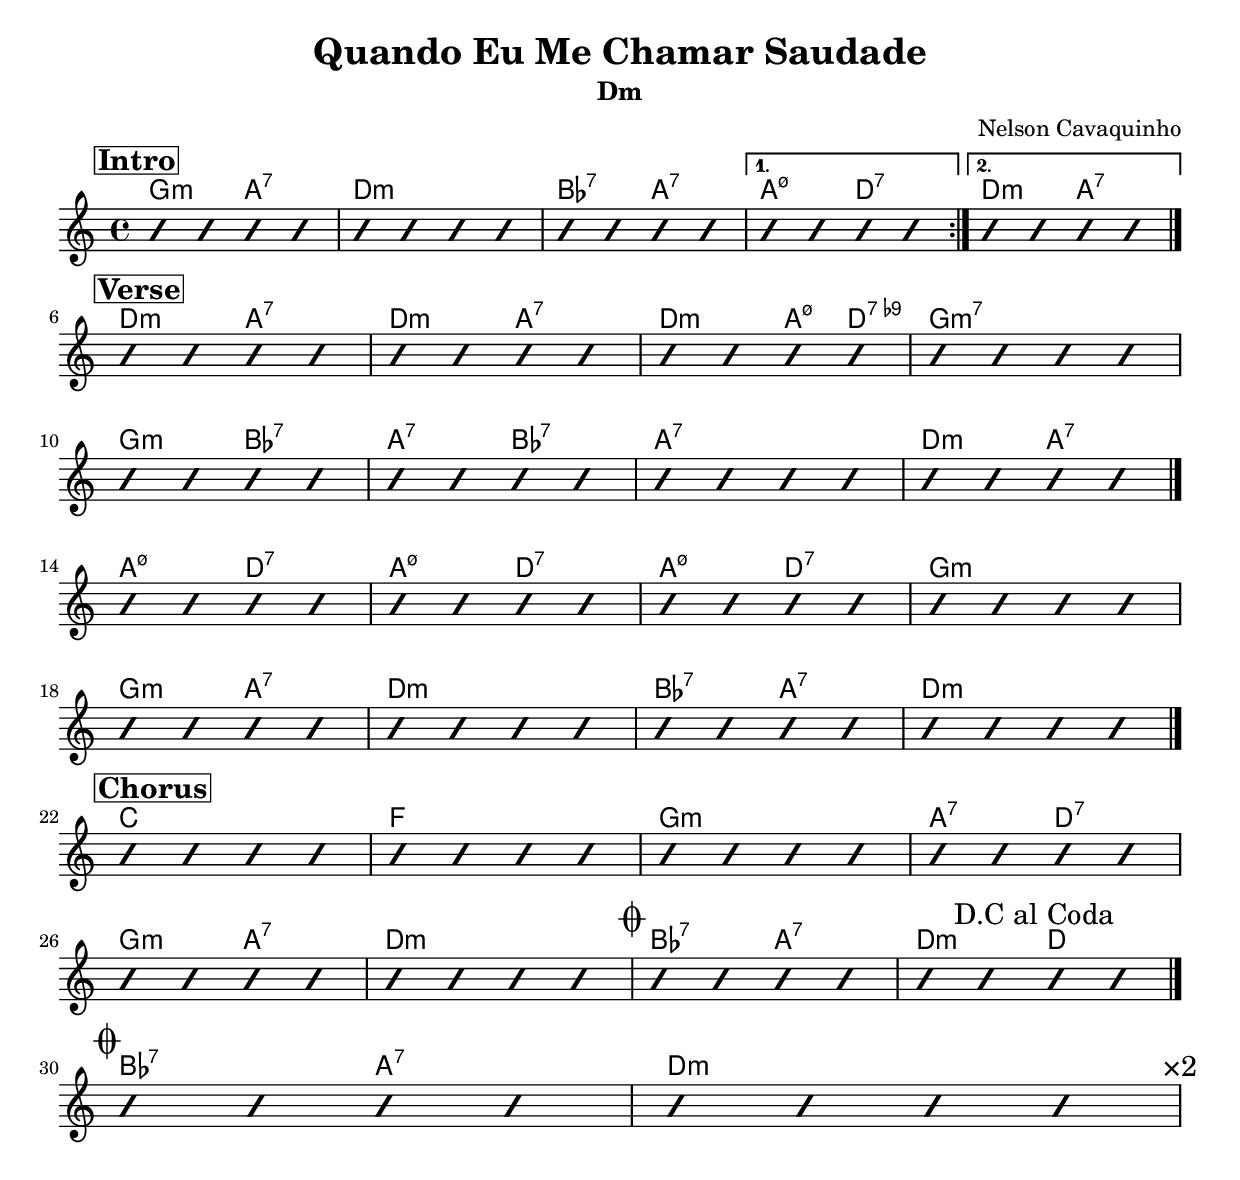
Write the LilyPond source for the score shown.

\version "2.18.2"

\include "common/definitions.ly"
title = "Quando Eu Me Chamar Saudade"
composer = "Nelson Cavaquinho"
tone = "Dm"

chordNames = \chordmode {
  g2:m     a2:7   | d1:m            | bes2:7        a2:7   | a2:m7.5- d2:7 |
                                                             d2:m     a2:7 |

  d2:m     a2:7   | d2:m     a2:7   | d2:m a4:m7.5- d4:9-  | g1:m7         |
  g2:m     bes2:7 | a2:7     bes2:7 | a1:7                 | d2:m     a2:7 |

  a2:m7.5- d2:7   | a2:m7.5- d2:7   | a2:m7.5-      d2:7   | g1:m          |
  g2:m     a2:7   | d1:m            | bes2:7        a2:7   | d1:m          |

  c1              | f1              | g1:m                 | a2:7     d2:7 |
  g2:m     a2:7   | d1:m            | bes2:7        a2:7   | d2:m     d2   |

  bes2:7     a2:7 | d1:m            |
}

staves = {
  <<
    \relative c'' {
      \solo
      \intro
      \repeat volta 2 {
        b4 b4 b4 b4 | b4 b4 b4 b4 | b4 b4 b4 b4 | } \alternative { { b4 b4 b4 b4 | }
                                                                   { b4 b4 b4 b4   } }
      \endBar

      \verse
      \break
      b4 b4 b4 b4 | b4 b4 b4 b4 | b4 b4 b4 b4 | b4 b4 b4 b4 |
      \break
      b4 b4 b4 b4 | b4 b4 b4 b4 | b4 b4 b4 b4 | b4 b4 b4 b4 
      \endBar

      \break
      b4 b4 b4 b4 | b4 b4 b4 b4 | b4 b4 b4 b4 | b4 b4 b4 b4 |
      \break
      b4 b4 b4 b4 | b4 b4 b4 b4 | b4 b4 b4 b4 | b4 b4 b4 b4
      \endBar

      \chorus
      \break
      b4 b4 b4 b4 | b4 b4 b4 b4 | b4 b4 b4 b4 | b4 b4 b4 b4 |
      \break
      b4 b4 b4 b4 | b4 b4 b4 b4 \coda | b4 b4 b4 b4 | b4 b4 \dcAlCoda b4 b4
      \endBar

      \break
      \coda
      \repeat volta 1 {
        b4 b4 b4 b4 | b4 b4 b4 b4
      }
      \mark "×2"
      \endSolo
    }
  >>
}


\include "common/default_header.ly"
\score {
  <<
    \new ChordNames \chordNames
    \new Staff \staves
  >>
  \layout {
    indent = 0
  }
}

